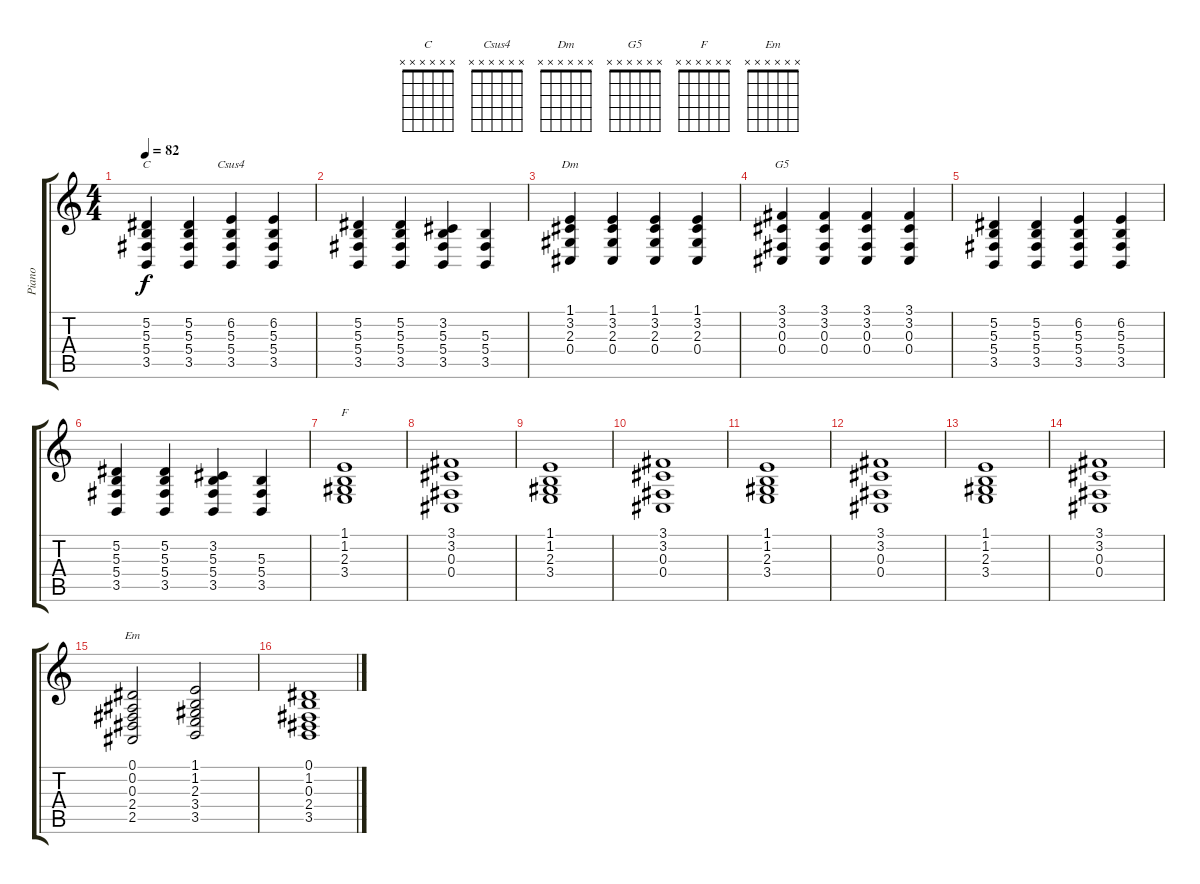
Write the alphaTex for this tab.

\track ("Piano" "Piano") {instrument acousticgrandpiano}
\staff {score tabs}
\tuning (Eb4 Bb3 Gb3 Db3 Ab2 Eb2) {hide}
\chord ("C" x x x x x x) {firstfret 0}
\chord ("Csus4" x x x x x x) {firstfret 0}
\chord ("Dm" x x x x x x) {firstfret 0}
\chord ("G5" x x x x x x) {firstfret 0}
\chord ("F" x x x x x x) {firstfret 0}
\chord ("Em" x x x x x x) {firstfret 0}
\ts (4 4)
\tempo 82
\clef g2
\ks c
(5.2 5.3 5.4 3.5).4{ch "C" dy f} (5.2 5.3 5.4 3.5).4 (6.2 5.3 5.4 3.5).4{ch "Csus4"} (6.2 5.3 5.4 3.5).4 |
(5.2 5.3 5.4 3.5).4 (5.2 5.3 5.4 3.5).4 (3.2 5.3 5.4 3.5).4 (5.3 5.4 3.5).4 |
(1.1 3.2 2.3 0.4).4{ch "Dm"} (1.1 3.2 2.3 0.4).4 (1.1 3.2 2.3 0.4).4 (1.1 3.2 2.3 0.4).4 |
(3.1 3.2 0.3 0.4).4{ch "G5"} (3.1 3.2 0.3 0.4).4 (3.1 3.2 0.3 0.4).4 (3.1 3.2 0.3 0.4).4 |
(5.2 5.3 5.4 3.5).4 (5.2 5.3 5.4 3.5).4 (6.2 5.3 5.4 3.5).4 (6.2 5.3 5.4 3.5).4 |
(5.2 5.3 5.4 3.5).4 (5.2 5.3 5.4 3.5).4 (3.2 5.3 5.4 3.5).4 (5.3 5.4 3.5).4 |
(1.1 1.2 2.3 3.4).1{ch "F"} |
(3.1 3.2 0.3 0.4).1 |
(1.1 1.2 2.3 3.4).1 |
(3.1 3.2 0.3 0.4).1 |
(1.1 1.2 2.3 3.4).1 |
(3.1 3.2 0.3 0.4).1 |
(1.1 1.2 2.3 3.4).1 |
(3.1 3.2 0.3 0.4).1 |
(0.1 0.2 0.3 2.4 2.5).2{ch "Em"} (1.1 1.2 2.3 3.4 3.5).2 |
(0.1 1.2 0.3 2.4 3.5).1
